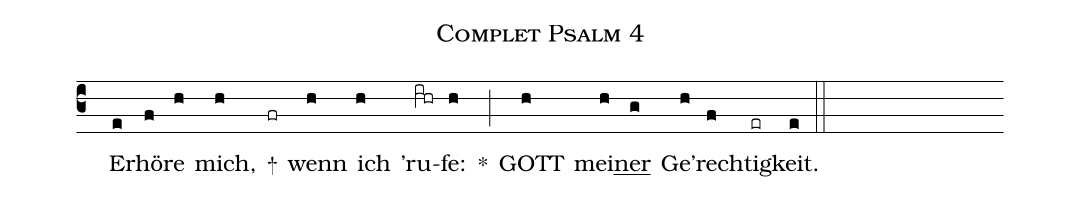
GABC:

name: Complet Psalm 4;
%%
(c3) () Er(e)hö(f)re(h) mich,(h) +(fr) wenn(h) ich(h) 'ru(ihr)fe:(h) *(;) GOTT(h) mei(h)<ul>ner</ul>(g) Ge(h)'rech(f)tig(er)keit.(e) (::)
